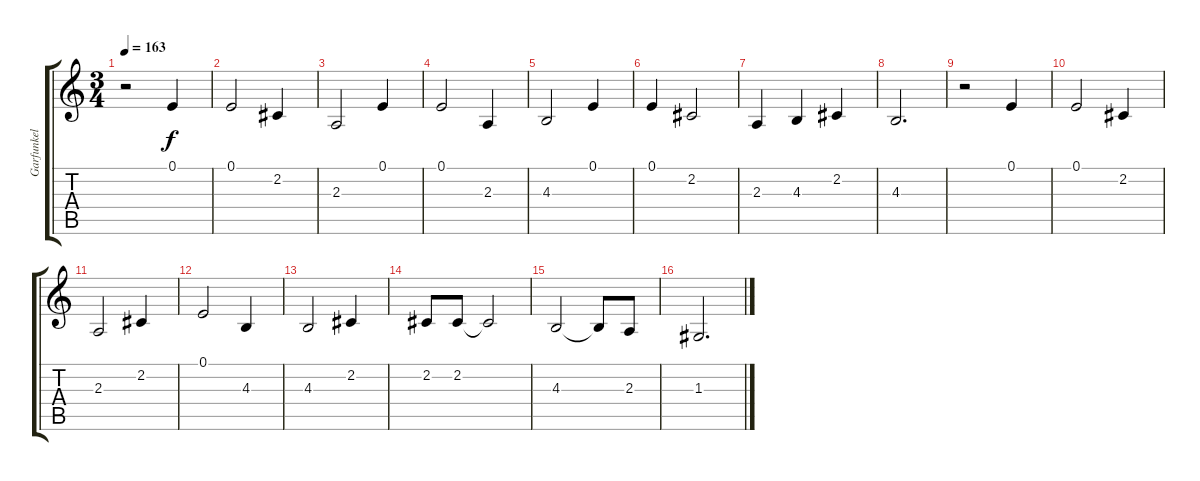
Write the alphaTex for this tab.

\track ("Garfunkel zang" "Garfunkel ") {instrument ocarina}
\staff {score tabs}
\tuning (E4 B3 G3 D3 A2 E2) {hide}
\ts (3 4)
\tempo 163
\clef g2
\ks c
r.2{dy f} 0.1.4 |
0.1.2 2.2.4 |
2.3.2 0.1.4 |
0.1.2 2.3.4 |
4.3.2 0.1.4 |
0.1.4 2.2.2 |
2.3.4 4.3.4 2.2.4 |
4.3.2{d} |
r.2 0.1.4 |
0.1.2 2.2.4 |
2.3.2 2.2.4 |
0.1.2 4.3.4 |
4.3.2 2.2.4 |
2.2.8 2.2.8 2.2{t}.2 |
4.3.2 4.3{t}.8 2.3.8 |
1.3.2{d}
